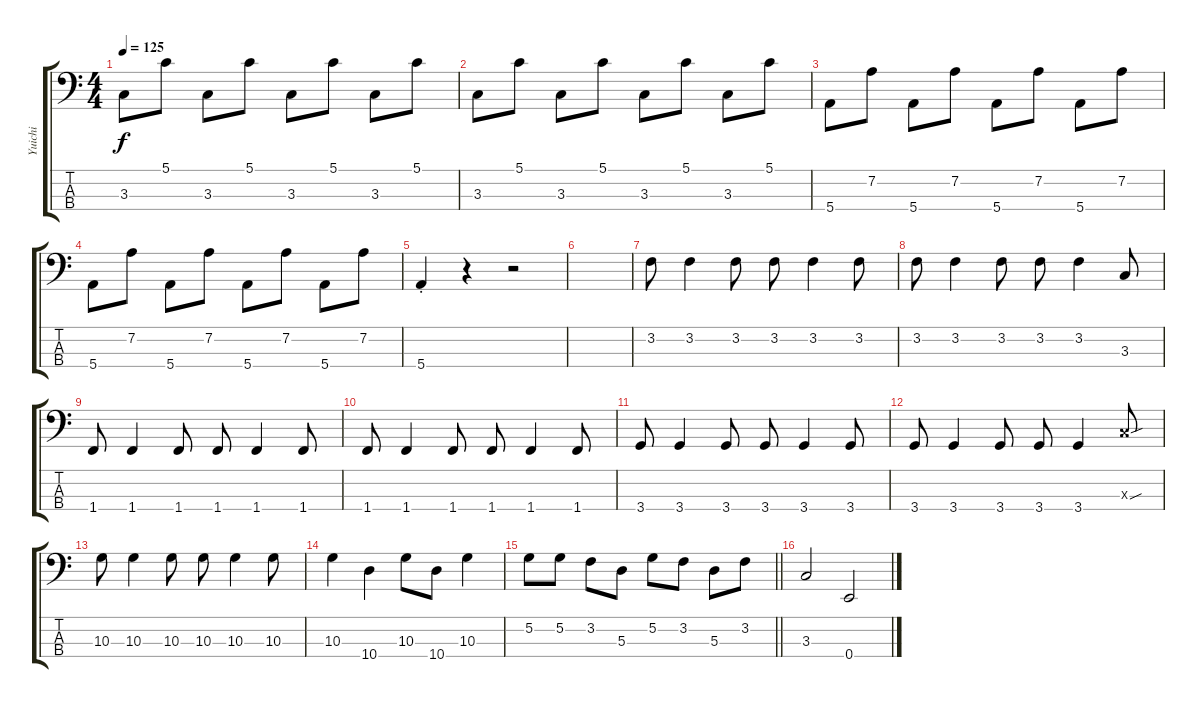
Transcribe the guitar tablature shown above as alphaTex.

\track ("Yuichi" "Yuichi") {instrument electricbassfinger}
\staff {score tabs}
\tuning (G2 D2 A1 E1) {hide}
\ts (4 4)
\tempo 125
\clef f4
\ks c
3.3.8{dy f} 5.1.8 3.3.8 5.1.8 3.3.8 5.1.8 3.3.8 5.1.8 |
3.3.8 5.1.8 3.3.8 5.1.8 3.3.8 5.1.8 3.3.8 5.1.8 |
5.4.8 7.2.8 5.4.8 7.2.8 5.4.8 7.2.8 5.4.8 7.2.8 |
5.4.8 7.2.8 5.4.8 7.2.8 5.4.8 7.2.8 5.4.8 7.2.8 |
5.4{st}.4 r.4 r.2 |
|
3.2.8 3.2.4 3.2.8 3.2.8 3.2.4 3.2.8 |
3.2.8 3.2.4 3.2.8 3.2.8 3.2.4 3.3.8 |
1.4.8 1.4.4 1.4.8 1.4.8 1.4.4 1.4.8 |
1.4.8 1.4.4 1.4.8 1.4.8 1.4.4 1.4.8 |
3.4.8 3.4.4 3.4.8 3.4.8 3.4.4 3.4.8 |
3.4.8 3.4.4 3.4.8 3.4.8 3.4.4 3.3{sou x}.8 |
10.3.8 10.3.4 10.3.8 10.3.8 10.3.4 10.3.8 |
10.3.4 10.4.4 10.3.8 10.4.8 10.3.4 |
\barLineRight lightlight
5.2.8 5.2.8 3.2.8 5.3.8 5.2.8 3.2.8 5.3.8 3.2.8 |
3.3.2 0.4.2
